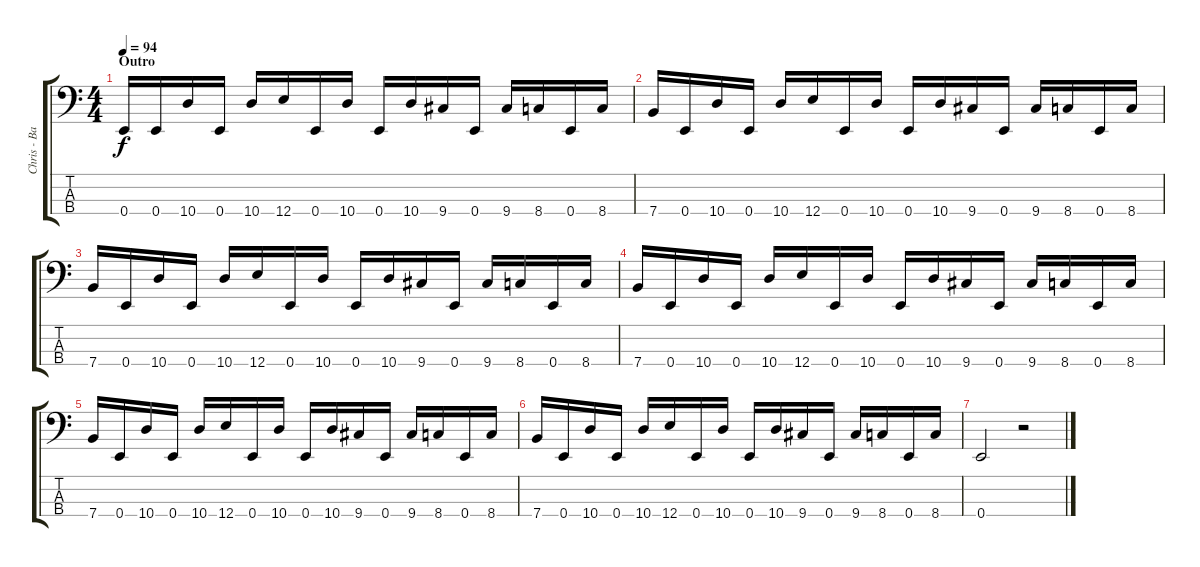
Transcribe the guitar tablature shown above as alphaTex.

\track ("Chris - Bass" "Chris - Ba") {instrument electricbassfinger}
\staff {score tabs}
\tuning (G2 D2 A1 E1) {hide}
\ts (4 4)
\section ("" "Outro")
\tempo 94
\clef f4
\ks c
0.4.16{dy f} 0.4.16 10.4.16 0.4.16 10.4.16 12.4.16 0.4.16 10.4.16 0.4.16 10.4.16 9.4.16 0.4.16 9.4.16 8.4.16 0.4.16 8.4.16 |
7.4.16 0.4.16 10.4.16 0.4.16 10.4.16 12.4.16 0.4.16 10.4.16 0.4.16 10.4.16 9.4.16 0.4.16 9.4.16 8.4.16 0.4.16 8.4.16 |
7.4.16 0.4.16 10.4.16 0.4.16 10.4.16 12.4.16 0.4.16 10.4.16 0.4.16 10.4.16 9.4.16 0.4.16 9.4.16 8.4.16 0.4.16 8.4.16 |
7.4.16 0.4.16 10.4.16 0.4.16 10.4.16 12.4.16 0.4.16 10.4.16 0.4.16 10.4.16 9.4.16 0.4.16 9.4.16 8.4.16 0.4.16 8.4.16 |
7.4.16 0.4.16 10.4.16 0.4.16 10.4.16 12.4.16 0.4.16 10.4.16 0.4.16 10.4.16 9.4.16 0.4.16 9.4.16 8.4.16 0.4.16 8.4.16 |
7.4.16 0.4.16 10.4.16 0.4.16 10.4.16 12.4.16 0.4.16 10.4.16 0.4.16 10.4.16 9.4.16 0.4.16 9.4.16 8.4.16 0.4.16 8.4.16 |
0.4.2 r.2
